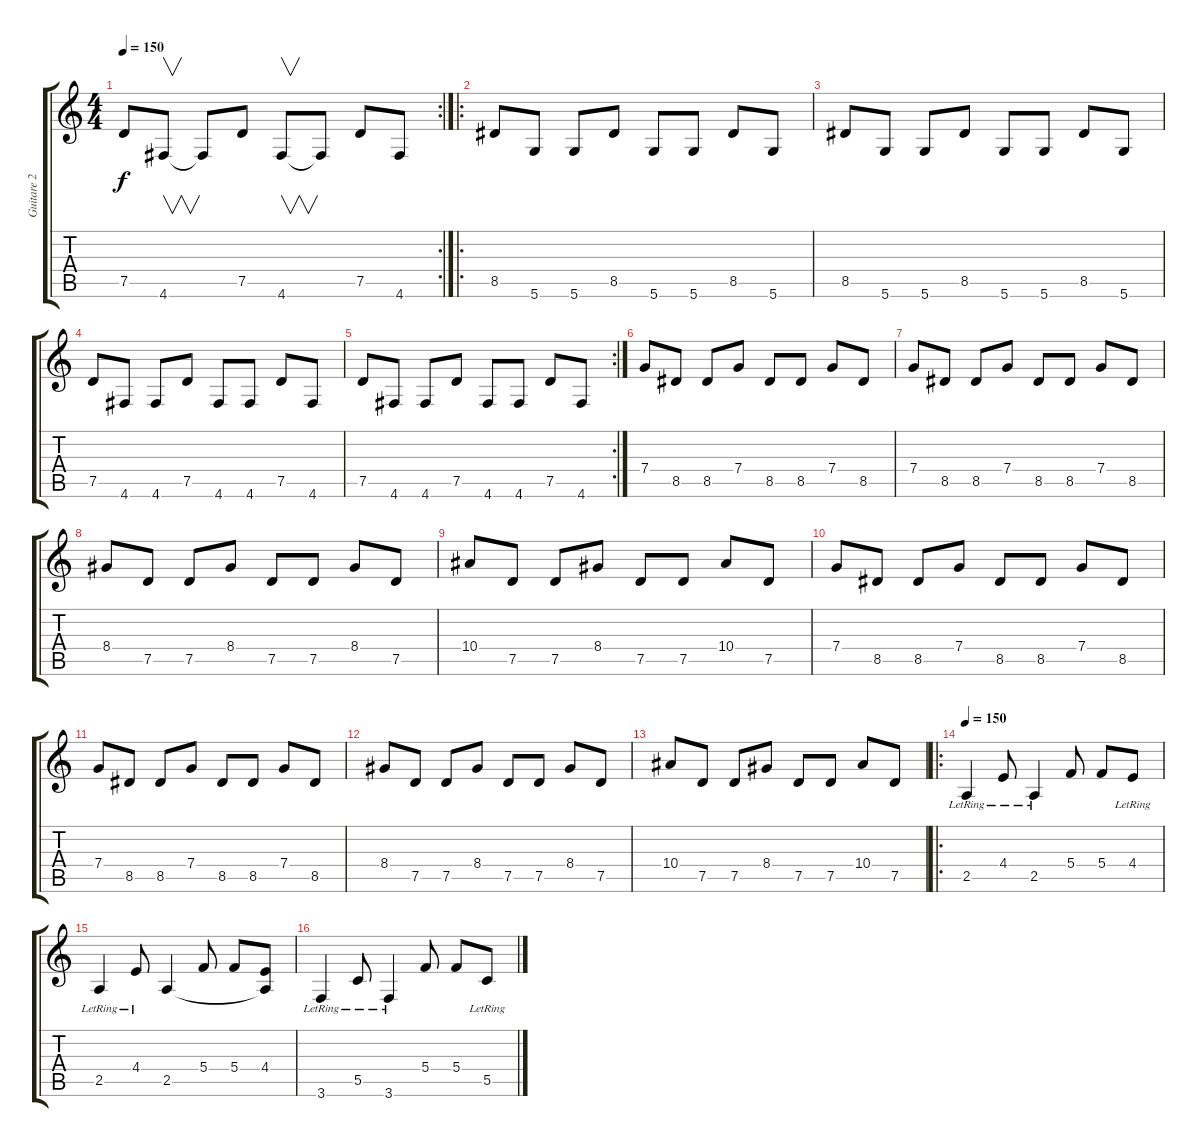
\track ("Guitare 2" "Guitare 2") {instrument distortionguitar}
\staff {score tabs}
\tuning (D4 A3 F3 C3 G2 D2) {hide}
\rc 2
\ts (4 4)
\tempo 150
\clef g2
\ks c
7.5.8{dy f} 4.6.8{v} 4.6{t}.8 7.5.8 4.6.8{v} 4.6{t}.8 7.5.8 4.6.8 |
\ro
8.5.8 5.6.8 5.6.8 8.5.8 5.6.8 5.6.8 8.5.8 5.6.8 |
8.5.8 5.6.8 5.6.8 8.5.8 5.6.8 5.6.8 8.5.8 5.6.8 |
7.5.8 4.6.8 4.6.8 7.5.8 4.6.8 4.6.8 7.5.8 4.6.8 |
\rc 2
7.5.8 4.6.8 4.6.8 7.5.8 4.6.8 4.6.8 7.5.8 4.6.8 |
7.4.8 8.5.8 8.5.8 7.4.8 8.5.8 8.5.8 7.4.8 8.5.8 |
7.4.8 8.5.8 8.5.8 7.4.8 8.5.8 8.5.8 7.4.8 8.5.8 |
8.4.8 7.5.8 7.5.8 8.4.8 7.5.8 7.5.8 8.4.8 7.5.8 |
10.4.8 7.5.8 7.5.8 8.4.8 7.5.8 7.5.8 10.4.8 7.5.8 |
7.4.8 8.5.8 8.5.8 7.4.8 8.5.8 8.5.8 7.4.8 8.5.8 |
7.4.8 8.5.8 8.5.8 7.4.8 8.5.8 8.5.8 7.4.8 8.5.8 |
8.4.8 7.5.8 7.5.8 8.4.8 7.5.8 7.5.8 8.4.8 7.5.8 |
10.4.8 7.5.8 7.5.8 8.4.8 7.5.8 7.5.8 10.4.8 7.5.8 |
\ro
\tempo 150
2.5{lr}.4 4.4{lr}.8 2.5{lr}.4 5.4.8 5.4.8 4.4{lr}.8 |
2.5{lr}.4 4.4{lr}.8 2.5.4 5.4.8 5.4.8 (4.4 2.5{t}).8 |
3.6{lr}.4 5.5{lr}.8 3.6{lr}.4 5.4.8 5.4.8 5.5{lr}.8
